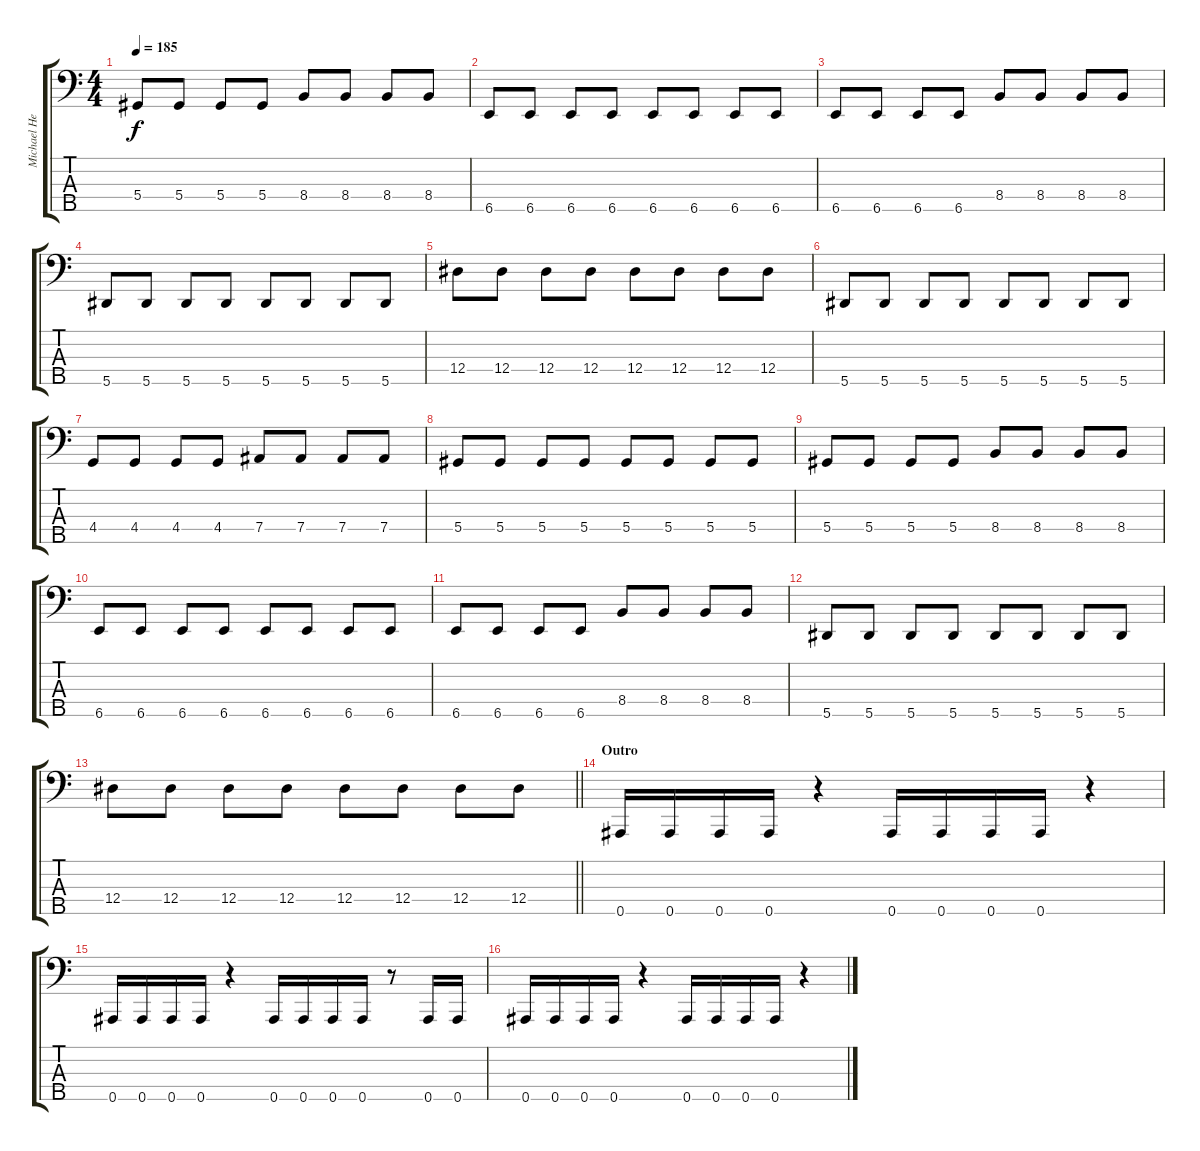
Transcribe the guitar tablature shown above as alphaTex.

\track ("Michael Hedlund" "Michael He") {instrument electricbassfinger}
\staff {score tabs}
\tuning (Gb2 Db2 Ab1 Eb1 Bb0) {hide}
\ts (4 4)
\tempo 185
\clef f4
\ks c
5.4.8{dy f} 5.4.8 5.4.8 5.4.8 8.4.8 8.4.8 8.4.8 8.4.8 |
6.5.8 6.5.8 6.5.8 6.5.8 6.5.8 6.5.8 6.5.8 6.5.8 |
6.5.8 6.5.8 6.5.8 6.5.8 8.4.8 8.4.8 8.4.8 8.4.8 |
5.5.8 5.5.8 5.5.8 5.5.8 5.5.8 5.5.8 5.5.8 5.5.8 |
12.4.8 12.4.8 12.4.8 12.4.8 12.4.8 12.4.8 12.4.8 12.4.8 |
5.5.8 5.5.8 5.5.8 5.5.8 5.5.8 5.5.8 5.5.8 5.5.8 |
4.4.8 4.4.8 4.4.8 4.4.8 7.4.8 7.4.8 7.4.8 7.4.8 |
5.4.8 5.4.8 5.4.8 5.4.8 5.4.8 5.4.8 5.4.8 5.4.8 |
5.4.8 5.4.8 5.4.8 5.4.8 8.4.8 8.4.8 8.4.8 8.4.8 |
6.5.8 6.5.8 6.5.8 6.5.8 6.5.8 6.5.8 6.5.8 6.5.8 |
6.5.8 6.5.8 6.5.8 6.5.8 8.4.8 8.4.8 8.4.8 8.4.8 |
5.5.8 5.5.8 5.5.8 5.5.8 5.5.8 5.5.8 5.5.8 5.5.8 |
\barLineRight lightlight
12.4.8 12.4.8 12.4.8 12.4.8 12.4.8 12.4.8 12.4.8 12.4.8 |
\section ("" "Outro")
0.5.16 0.5.16 0.5.16 0.5.16 r.4 0.5.16 0.5.16 0.5.16 0.5.16 r.4 |
0.5.16 0.5.16 0.5.16 0.5.16 r.4 0.5.16 0.5.16 0.5.16 0.5.16 r.8 0.5.16 0.5.16 |
0.5.16 0.5.16 0.5.16 0.5.16 r.4 0.5.16 0.5.16 0.5.16 0.5.16 r.4
